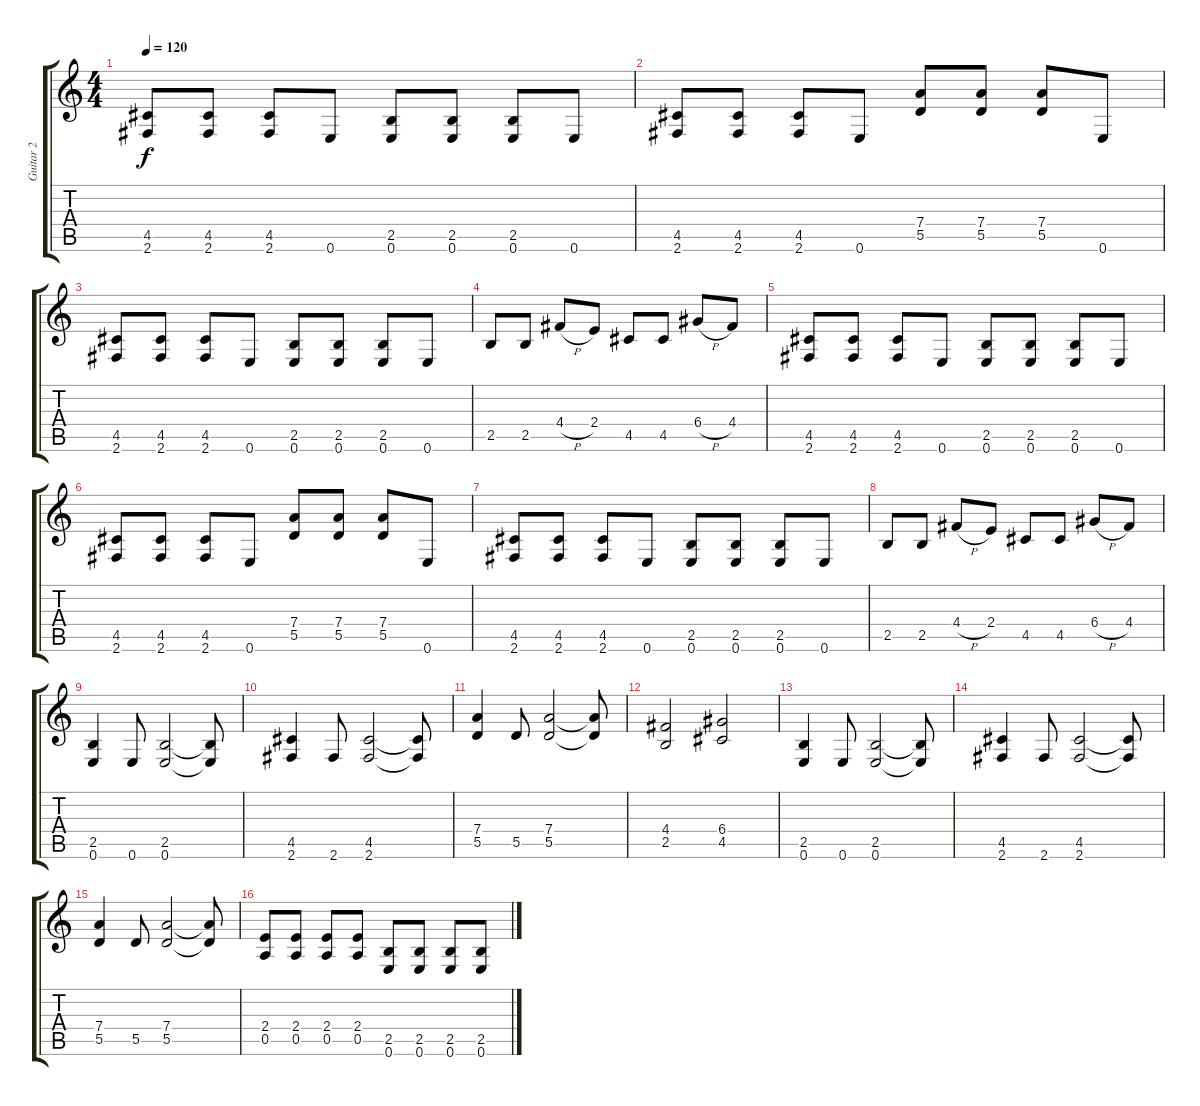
\track ("Guitar 2" "Guitar 2") {instrument distortionguitar}
\staff {score tabs}
\tuning (E4 B3 G3 D3 A2 E2) {hide}
\ts (4 4)
\tempo 120
\clef g2
\ks c
(4.5 2.6).8{dy f} (4.5 2.6).8 (4.5 2.6).8 0.6.8 (2.5 0.6).8 (2.5 0.6).8 (2.5 0.6).8 0.6.8 |
(4.5 2.6).8 (4.5 2.6).8 (4.5 2.6).8 0.6.8 (7.4 5.5).8 (7.4 5.5).8 (7.4 5.5).8 0.6.8 |
(4.5 2.6).8 (4.5 2.6).8 (4.5 2.6).8 0.6.8 (2.5 0.6).8 (2.5 0.6).8 (2.5 0.6).8 0.6.8 |
2.5.8 2.5.8 4.4{h}.8 2.4.8 4.5.8 4.5.8 6.4{h}.8 4.4.8 |
(4.5 2.6).8 (4.5 2.6).8 (4.5 2.6).8 0.6.8 (2.5 0.6).8 (2.5 0.6).8 (2.5 0.6).8 0.6.8 |
(4.5 2.6).8 (4.5 2.6).8 (4.5 2.6).8 0.6.8 (7.4 5.5).8 (7.4 5.5).8 (7.4 5.5).8 0.6.8 |
(4.5 2.6).8 (4.5 2.6).8 (4.5 2.6).8 0.6.8 (2.5 0.6).8 (2.5 0.6).8 (2.5 0.6).8 0.6.8 |
2.5.8 2.5.8 4.4{h}.8 2.4.8 4.5.8 4.5.8 6.4{h}.8 4.4.8 |
(2.5 0.6).4 0.6.8 (2.5 0.6).2 (2.5{t} 0.6{t}).8 |
(4.5 2.6).4 2.6.8 (4.5 2.6).2 (4.5{t} 2.6{t}).8 |
(7.4 5.5).4 5.5.8 (7.4 5.5).2 (7.4{t} 5.5{t}).8 |
(4.4 2.5).2 (6.4 4.5).2 |
(2.5 0.6).4 0.6.8 (2.5 0.6).2 (2.5{t} 0.6{t}).8 |
(4.5 2.6).4 2.6.8 (4.5 2.6).2 (4.5{t} 2.6{t}).8 |
(7.4 5.5).4 5.5.8 (7.4 5.5).2 (7.4{t} 5.5{t}).8 |
(2.4 0.5).8 (2.4 0.5).8 (2.4 0.5).8 (2.4 0.5).8 (2.5 0.6).8 (2.5 0.6).8 (2.5 0.6).8 (2.5 0.6).8
